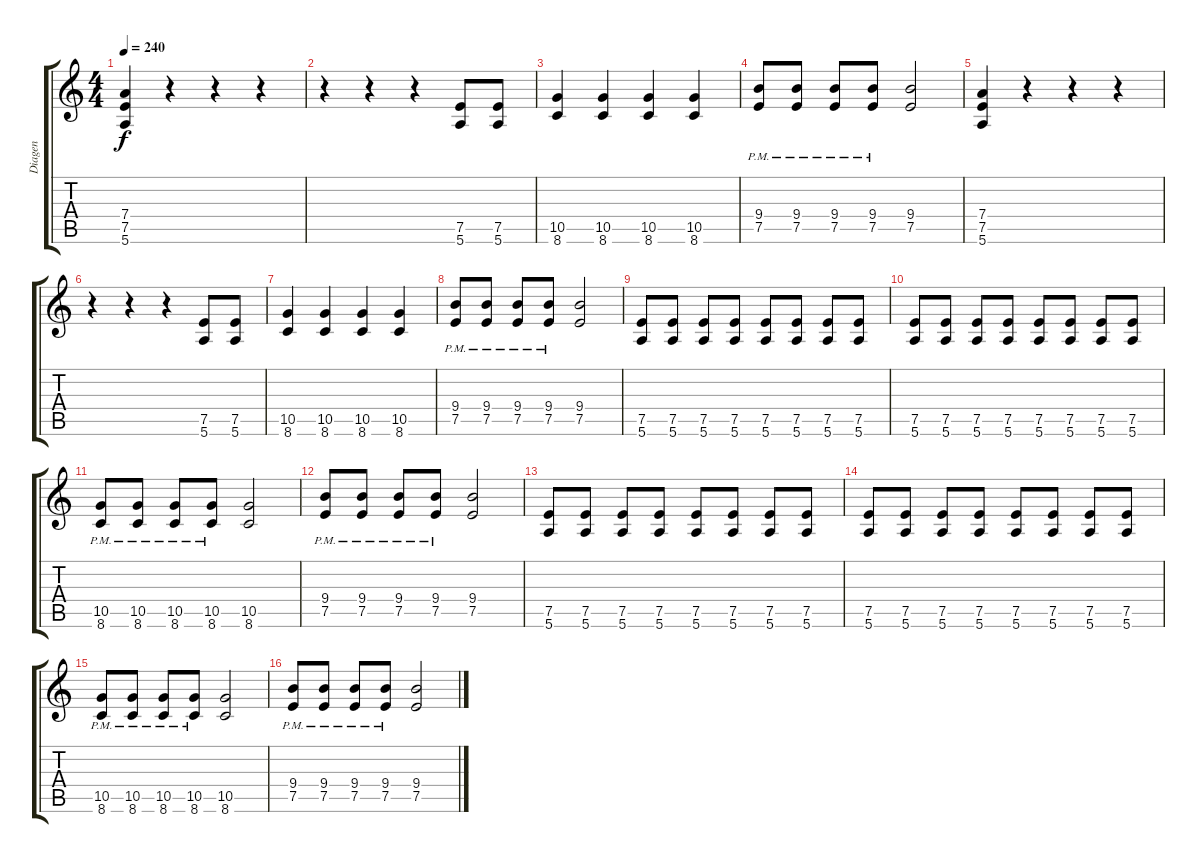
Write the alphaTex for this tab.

\track ("Diagen" "Diagen") {instrument overdrivenguitar}
\staff {score tabs}
\tuning (E4 B3 G3 D3 A2 E2) {hide}
\ts (4 4)
\tempo 240
\clef g2
\ks c
(7.4 7.5 5.6).4{dy f} r.4 r.4 r.4 |
r.4 r.4 r.4 (7.5 5.6).8 (7.5 5.6).8 |
(10.5 8.6).4 (10.5 8.6).4 (10.5 8.6).4 (10.5 8.6).4 |
(9.4{pm} 7.5{pm}).8 (9.4{pm} 7.5{pm}).8 (9.4{pm} 7.5{pm}).8 (9.4{pm} 7.5{pm}).8 (9.4 7.5).2 |
(7.4 7.5 5.6).4 r.4 r.4 r.4 |
r.4 r.4 r.4 (7.5 5.6).8 (7.5 5.6).8 |
(10.5 8.6).4 (10.5 8.6).4 (10.5 8.6).4 (10.5 8.6).4 |
(9.4{pm} 7.5{pm}).8 (9.4{pm} 7.5{pm}).8 (9.4{pm} 7.5{pm}).8 (9.4{pm} 7.5{pm}).8 (9.4 7.5).2 |
(7.5 5.6).8 (7.5 5.6).8 (7.5 5.6).8 (7.5 5.6).8 (7.5 5.6).8 (7.5 5.6).8 (7.5 5.6).8 (7.5 5.6).8 |
(7.5 5.6).8 (7.5 5.6).8 (7.5 5.6).8 (7.5 5.6).8 (7.5 5.6).8 (7.5 5.6).8 (7.5 5.6).8 (7.5 5.6).8 |
(10.5{pm} 8.6{pm}).8 (10.5{pm} 8.6{pm}).8 (10.5{pm} 8.6{pm}).8 (10.5{pm} 8.6{pm}).8 (10.5 8.6).2 |
(9.4{pm} 7.5{pm}).8 (9.4{pm} 7.5{pm}).8 (9.4{pm} 7.5{pm}).8 (9.4{pm} 7.5{pm}).8 (9.4 7.5).2 |
(7.5 5.6).8 (7.5 5.6).8 (7.5 5.6).8 (7.5 5.6).8 (7.5 5.6).8 (7.5 5.6).8 (7.5 5.6).8 (7.5 5.6).8 |
(7.5 5.6).8 (7.5 5.6).8 (7.5 5.6).8 (7.5 5.6).8 (7.5 5.6).8 (7.5 5.6).8 (7.5 5.6).8 (7.5 5.6).8 |
(10.5{pm} 8.6{pm}).8 (10.5{pm} 8.6{pm}).8 (10.5{pm} 8.6{pm}).8 (10.5{pm} 8.6{pm}).8 (10.5 8.6).2 |
(9.4{pm} 7.5{pm}).8 (9.4{pm} 7.5{pm}).8 (9.4{pm} 7.5{pm}).8 (9.4{pm} 7.5{pm}).8 (9.4 7.5).2
